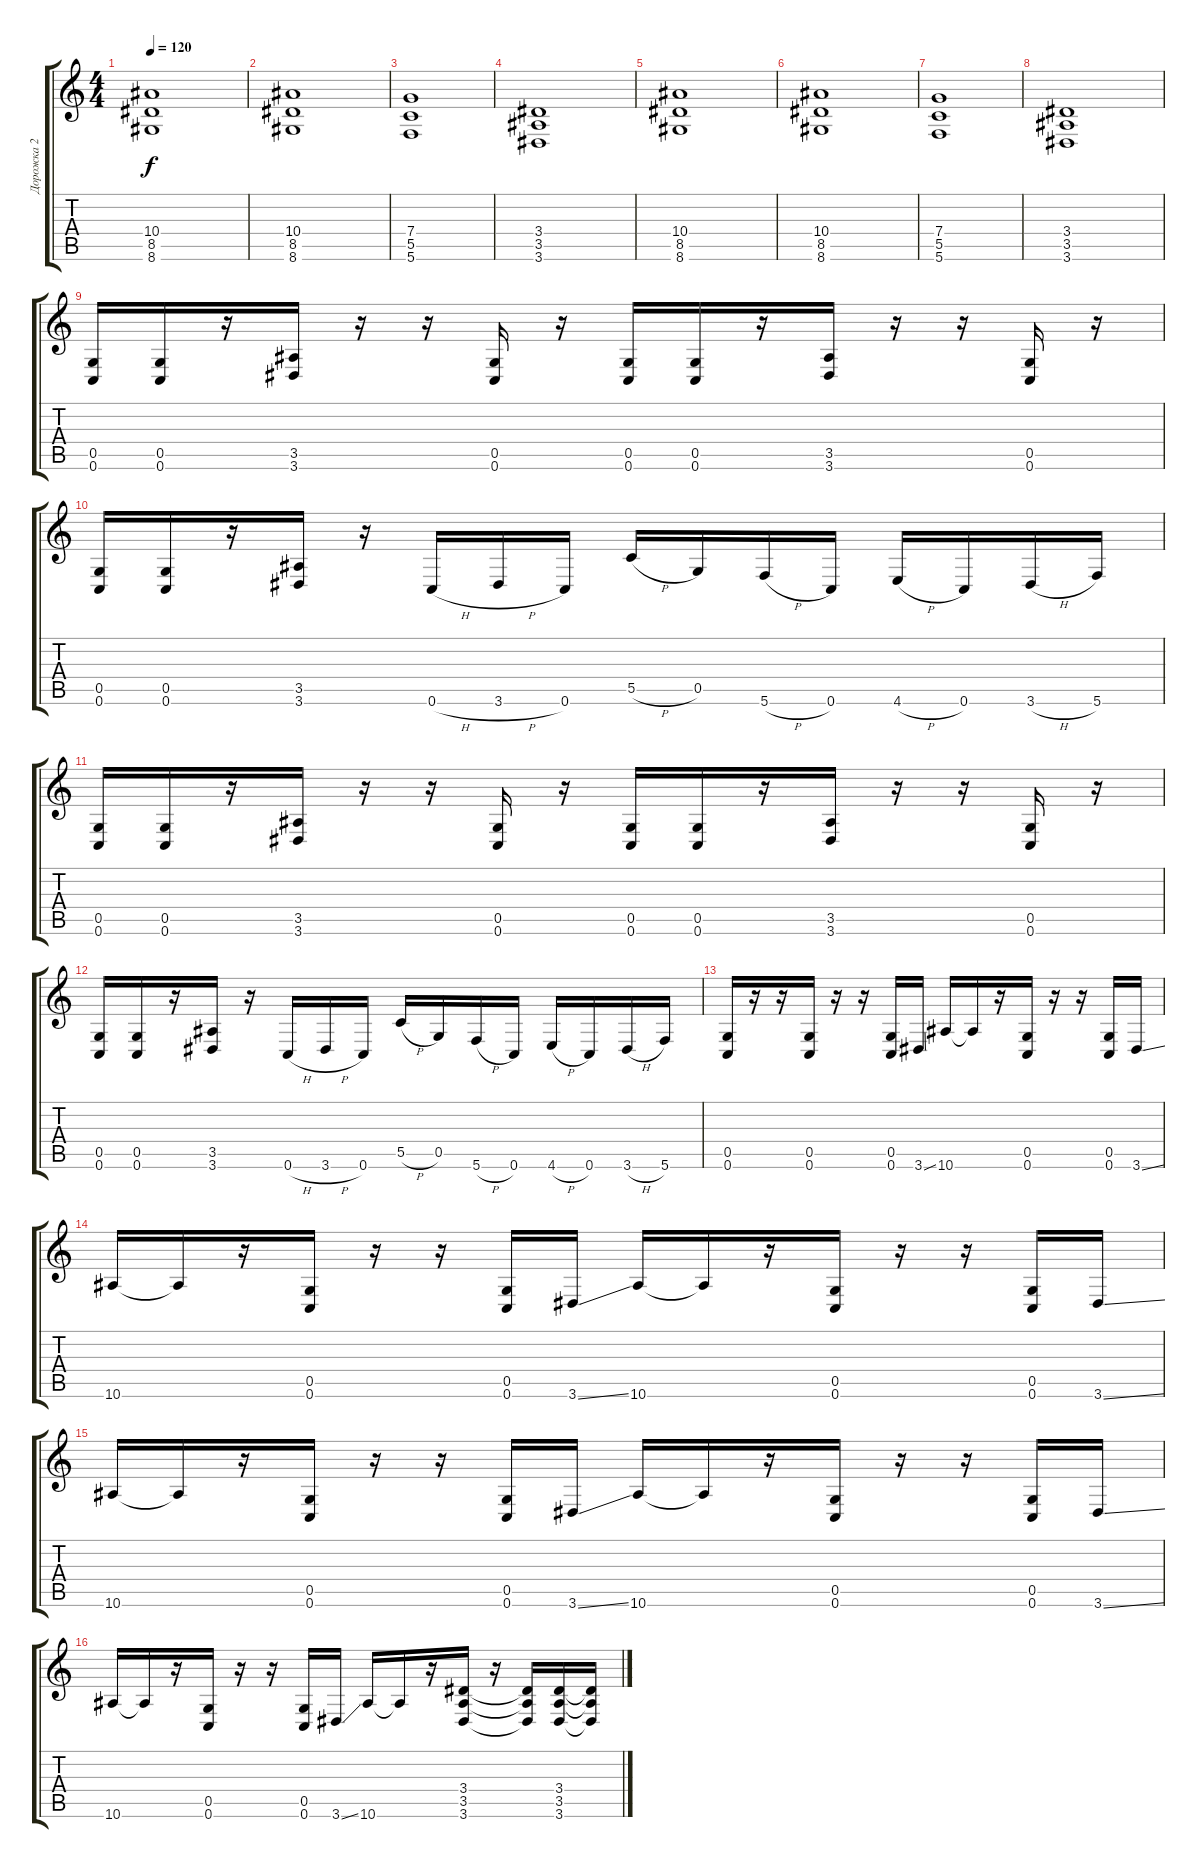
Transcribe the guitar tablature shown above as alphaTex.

\track ("Дорожка 2" "Дорожка 2") {instrument overdrivenguitar}
\staff {score tabs}
\tuning (D4 A3 F3 C3 G2 C2) {hide}
\ts (4 4)
\tempo 120
\clef g2
\ks c
(10.4 8.5 8.6).1{dy f} |
(10.4 8.5 8.6).1 |
(7.4 5.5 5.6).1 |
(3.4 3.5 3.6).1 |
(10.4 8.5 8.6).1 |
(10.4 8.5 8.6).1 |
(7.4 5.5 5.6).1 |
(3.4 3.5 3.6).1 |
(0.5 0.6).16 (0.5 0.6).16 r.16 (3.5 3.6).16 r.16 r.16 (0.5 0.6).16 r.16 (0.5 0.6).16 (0.5 0.6).16 r.16 (3.5 3.6).16 r.16 r.16 (0.5 0.6).16 r.16 |
(0.5 0.6).16 (0.5 0.6).16 r.16 (3.5 3.6).16 r.16 0.6{h}.16 3.6{h}.16 0.6.16 5.5{h}.16 0.5.16 5.6{h}.16 0.6.16 4.6{h}.16 0.6.16 3.6{h}.16 5.6.16 |
(0.5 0.6).16 (0.5 0.6).16 r.16 (3.5 3.6).16 r.16 r.16 (0.5 0.6).16 r.16 (0.5 0.6).16 (0.5 0.6).16 r.16 (3.5 3.6).16 r.16 r.16 (0.5 0.6).16 r.16 |
(0.5 0.6).16 (0.5 0.6).16 r.16 (3.5 3.6).16 r.16 0.6{h}.16 3.6{h}.16 0.6.16 5.5{h}.16 0.5.16 5.6{h}.16 0.6.16 4.6{h}.16 0.6.16 3.6{h}.16 5.6.16 |
(0.5 0.6).16 r.16 r.16 (0.5 0.6).16 r.16 r.16 (0.5 0.6).16 3.6{ss}.16 10.6.16 10.6{t}.16 r.16 (0.5 0.6).16 r.16 r.16 (0.5 0.6).16 3.6{ss}.16 |
10.6.16 10.6{t}.16 r.16 (0.5 0.6).16 r.16 r.16 (0.5 0.6).16 3.6{ss}.16 10.6.16 10.6{t}.16 r.16 (0.5 0.6).16 r.16 r.16 (0.5 0.6).16 3.6{ss}.16 |
10.6.16 10.6{t}.16 r.16 (0.5 0.6).16 r.16 r.16 (0.5 0.6).16 3.6{ss}.16 10.6.16 10.6{t}.16 r.16 (0.5 0.6).16 r.16 r.16 (0.5 0.6).16 3.6{ss}.16 |
10.6.16 10.6{t}.16 r.16 (0.5 0.6).16 r.16 r.16 (0.5 0.6).16 3.6{ss}.16 10.6.16 10.6{t}.16 r.16 (3.4 3.5 3.6).16 r.16 (3.4{t} 3.5{t} 3.6{t}).16 (3.4 3.5 3.6).16 (3.4{t} 3.5{t} 3.6{t}).16
